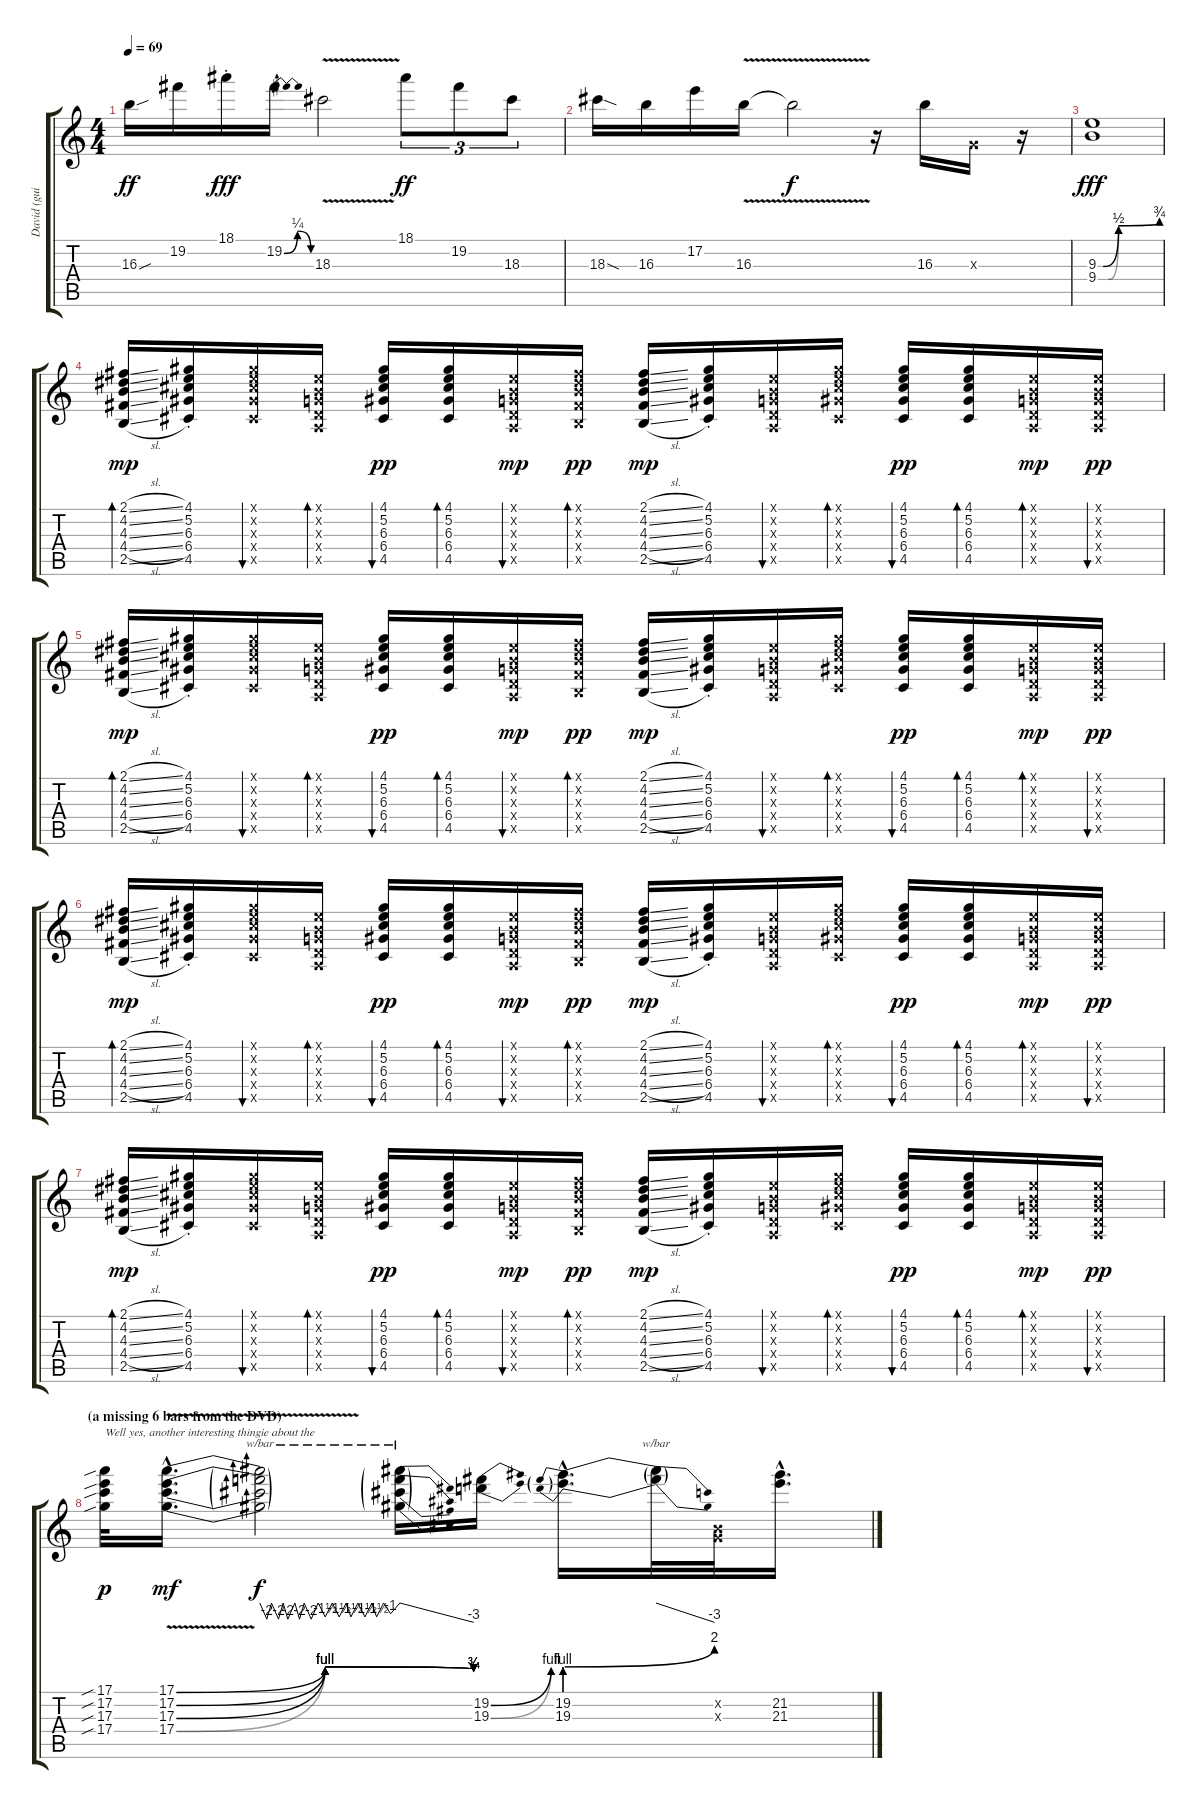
\track ("David (guitar dist.)" "David (gui") {instrument distortionguitar}
\staff {score tabs}
\tuning (E4 B3 G3 D3 A2 E2) {hide}
\ts (4 4)
\tempo 69
\clef g2
\ks c
16.3{sou}.16{dy ff} 19.2.16 18.1{st}.16{dy fff} 19.2{be (bendrelease 0 0 30 1 30 1 60 0)}.16 18.3{v}.2 18.1.8{tu (3 2) dy ff} 19.2.8{tu (3 2)} 18.3.8{tu (3 2)} |
18.3{sod}.16 16.3.16 17.2.16 16.3{v}.16 16.3{t}.2{dy f} r.16 16.3.16 0.3{x}.16 r.16 |
(9.3{be (custom 0 0 5 0 20 2 60 3)} 9.4{be (custom 0 0 10 0 20 2 60 3)}).1{dy fff} |
(2.1{sl} 4.2{sl} 4.3{sl} 4.4{sl} 2.5{sl}).16{bd 30 dy mp} (4.1{st} 5.2{st} 6.3{st} 6.4{st} 4.5{st}).16 (4.1{x} 5.2{x} 6.3{x} 6.4{x} 4.5{x}).16{bu 30} (0.1{x} 0.2{x} 0.3{x} 0.4{x} 0.5{x}).16{bd 30} (4.1 5.2 6.3 6.4 4.5).16{bu 30 dy pp} (4.1 5.2 6.3 6.4 4.5).16{bd 30} (0.1{x} 0.2{x} 0.3{x} 0.4{x} 0.5{x}).16{bu 30 dy mp} (2.1{x} 4.2{x} 4.3{x} 4.4{x} 2.5{x}).16{bd 30 dy pp} (2.1{sl} 4.2{sl} 4.3{sl} 4.4{sl} 2.5{sl}).16{dy mp} (4.1{st} 5.2 6.3{st} 6.4{st} 4.5{st}).16 (0.1{x} 0.2{x} 0.3{x} 0.4{x} 0.5{x}).16{bu 30} (4.1{x} 5.2{x} 6.3{x} 6.4{x} 4.5{x}).16{bd 30} (4.1 5.2 6.3 6.4 4.5).16{bu 30 dy pp} (4.1 5.2 6.3 6.4 4.5).16{bd 30} (0.1{x} 0.2{x} 0.3{x} 0.4{x} 0.5{x}).16{bd 30 dy mp} (0.1{x} 0.2{x} 0.3{x} 0.4{x} 0.5{x}).16{bu 30 dy pp} |
(2.1{sl} 4.2{sl} 4.3{sl} 4.4{sl} 2.5{sl}).16{bd 30 dy mp} (4.1{st} 5.2{st} 6.3{st} 6.4{st} 4.5{st}).16 (4.1{x} 5.2{x} 6.3{x} 6.4{x} 4.5{x}).16{bu 30} (0.1{x} 0.2{x} 0.3{x} 0.4{x} 0.5{x}).16{bd 30} (4.1 5.2 6.3 6.4 4.5).16{bu 30 dy pp} (4.1 5.2 6.3 6.4 4.5).16{bd 30} (0.1{x} 0.2{x} 0.3{x} 0.4{x} 0.5{x}).16{bu 30 dy mp} (2.1{x} 4.2{x} 4.3{x} 4.4{x} 2.5{x}).16{bd 30 dy pp} (2.1{sl} 4.2{sl} 4.3{sl} 4.4{sl} 2.5{sl}).16{dy mp} (4.1{st} 5.2 6.3{st} 6.4{st} 4.5{st}).16 (0.1{x} 0.2{x} 0.3{x} 0.4{x} 0.5{x}).16{bu 30} (4.1{x} 5.2{x} 6.3{x} 6.4{x} 4.5{x}).16{bd 30} (4.1 5.2 6.3 6.4 4.5).16{bu 30 dy pp} (4.1 5.2 6.3 6.4 4.5).16{bd 30} (0.1{x} 0.2{x} 0.3{x} 0.4{x} 0.5{x}).16{bd 30 dy mp} (0.1{x} 0.2{x} 0.3{x} 0.4{x} 0.5{x}).16{bu 30 dy pp} |
(2.1{sl} 4.2{sl} 4.3{sl} 4.4{sl} 2.5{sl}).16{bd 30 dy mp} (4.1{st} 5.2{st} 6.3{st} 6.4{st} 4.5{st}).16 (4.1{x} 5.2{x} 6.3{x} 6.4{x} 4.5{x}).16{bu 30} (0.1{x} 0.2{x} 0.3{x} 0.4{x} 0.5{x}).16{bd 30} (4.1 5.2 6.3 6.4 4.5).16{bu 30 dy pp} (4.1 5.2 6.3 6.4 4.5).16{bd 30} (0.1{x} 0.2{x} 0.3{x} 0.4{x} 0.5{x}).16{bu 30 dy mp} (2.1{x} 4.2{x} 4.3{x} 4.4{x} 2.5{x}).16{bd 30 dy pp} (2.1{sl} 4.2{sl} 4.3{sl} 4.4{sl} 2.5{sl}).16{dy mp} (4.1{st} 5.2 6.3{st} 6.4{st} 4.5{st}).16 (0.1{x} 0.2{x} 0.3{x} 0.4{x} 0.5{x}).16{bu 30} (4.1{x} 5.2{x} 6.3{x} 6.4{x} 4.5{x}).16{bd 30} (4.1 5.2 6.3 6.4 4.5).16{bu 30 dy pp} (4.1 5.2 6.3 6.4 4.5).16{bd 30} (0.1{x} 0.2{x} 0.3{x} 0.4{x} 0.5{x}).16{bd 30 dy mp} (0.1{x} 0.2{x} 0.3{x} 0.4{x} 0.5{x}).16{bu 30 dy pp} |
(2.1{sl} 4.2{sl} 4.3{sl} 4.4{sl} 2.5{sl}).16{bd 30 dy mp} (4.1{st} 5.2{st} 6.3{st} 6.4{st} 4.5{st}).16 (4.1{x} 5.2{x} 6.3{x} 6.4{x} 4.5{x}).16{bu 30} (0.1{x} 0.2{x} 0.3{x} 0.4{x} 0.5{x}).16{bd 30} (4.1 5.2 6.3 6.4 4.5).16{bu 30 dy pp} (4.1 5.2 6.3 6.4 4.5).16{bd 30} (0.1{x} 0.2{x} 0.3{x} 0.4{x} 0.5{x}).16{bu 30 dy mp} (2.1{x} 4.2{x} 4.3{x} 4.4{x} 2.5{x}).16{bd 30 dy pp} (2.1{sl} 4.2{sl} 4.3{sl} 4.4{sl} 2.5{sl}).16{dy mp} (4.1{st} 5.2 6.3{st} 6.4{st} 4.5{st}).16 (0.1{x} 0.2{x} 0.3{x} 0.4{x} 0.5{x}).16{bu 30} (4.1{x} 5.2{x} 6.3{x} 6.4{x} 4.5{x}).16{bd 30} (4.1 5.2 6.3 6.4 4.5).16{bu 30 dy pp} (4.1 5.2 6.3 6.4 4.5).16{bd 30} (0.1{x} 0.2{x} 0.3{x} 0.4{x} 0.5{x}).16{bd 30 dy mp} (0.1{x} 0.2{x} 0.3{x} 0.4{x} 0.5{x}).16{bu 30 dy pp} |
\section ("" "(a missing 6 bars from the DVD)")
(17.1{sib} 17.2{sib} 17.3{sib} 17.4{sib}).32{txt "Well yes, another interesting thingie about the" dy p} (17.1{be (bendrelease 0 0 10 4 30 4 60 3) hac} 17.2{be (bendrelease 0 0 15 4 30 4 60 3) hac} 17.3{be (bendrelease 0 0 10 4 30 4 60 3) v hac} 17.4{be (bendrelease 0 0 10 4 30 4 60 3) hac}).16{d dy mf} (17.1{t} 17.2{t} 17.3{t} 17.4{t}).2{tbe (custom default 0 0 3 -8 5 0 8 -8 10 0 12 -8 15 0 17 -8 19 0 22 -8 25 0 28 -6 31 0 34 -6 37 0 39 -6 42 0 45 -6 48 0 50 -6 53 0 56 -4 60 0) dy f} (17.1{t} 17.2{t} 17.3{t} 17.4{t}).16{tbe (dive default 0 0 60 -12)} (19.2{be (bend 0 0 60 4)} 19.3{be (bend 0 0 60 4)}).16 (19.2{be (prebendbend 0 4 60 8) hac} 19.3{be (prebendbend 0 4 60 8) hac}).16{d} (19.2{t} 19.3{t}).32{tbe (dive default 0 0 60 -12)} (0.2{x} 0.3{x}).32 (21.2{hac} 21.3{hac}).16{d}
